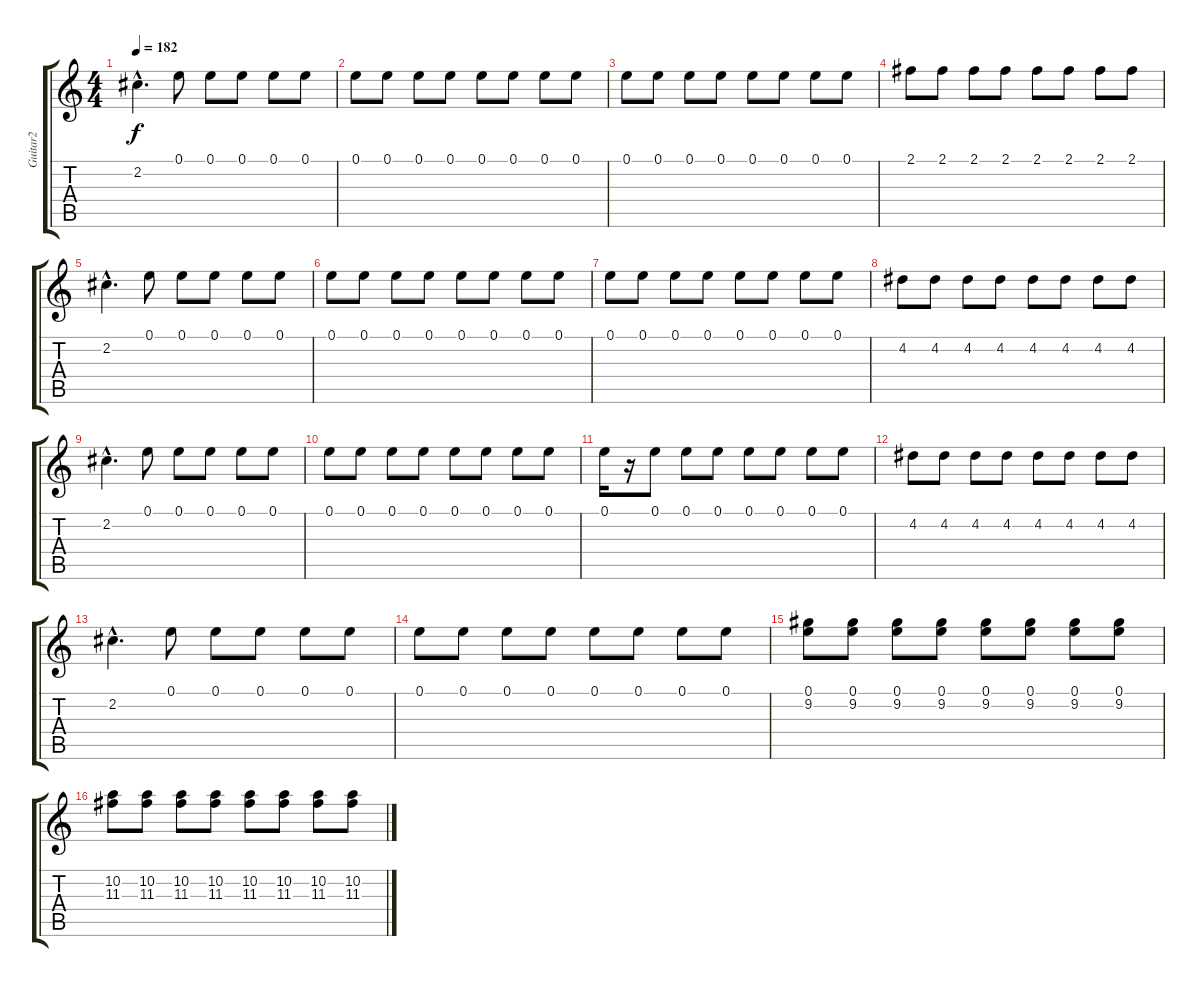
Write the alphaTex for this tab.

\track ("Guitar2" "Guitar2") {instrument distortionguitar}
\staff {score tabs}
\tuning (E4 B3 G3 D3 A2 E2) {hide}
\ts (4 4)
\tempo 182
\clef g2
\ks c
2.2{hac}.4{d dy f} 0.1.8 0.1.8 0.1.8 0.1.8 0.1.8 |
0.1.8 0.1.8 0.1.8 0.1.8 0.1.8 0.1.8 0.1.8 0.1.8 |
0.1.8 0.1.8 0.1.8 0.1.8 0.1.8 0.1.8 0.1.8 0.1.8 |
2.1.8 2.1.8 2.1.8 2.1.8 2.1.8 2.1.8 2.1.8 2.1.8 |
2.2{hac}.4{d} 0.1.8 0.1.8 0.1.8 0.1.8 0.1.8 |
0.1.8 0.1.8 0.1.8 0.1.8 0.1.8 0.1.8 0.1.8 0.1.8 |
0.1.8 0.1.8 0.1.8 0.1.8 0.1.8 0.1.8 0.1.8 0.1.8 |
4.2.8 4.2.8 4.2.8 4.2.8 4.2.8 4.2.8 4.2.8 4.2.8 |
2.2{hac}.4{d} 0.1.8 0.1.8 0.1.8 0.1.8 0.1.8 |
0.1.8 0.1.8 0.1.8 0.1.8 0.1.8 0.1.8 0.1.8 0.1.8 |
0.1.16 r.16 0.1.8 0.1.8 0.1.8 0.1.8 0.1.8 0.1.8 0.1.8 |
4.2.8 4.2.8 4.2.8 4.2.8 4.2.8 4.2.8 4.2.8 4.2.8 |
2.2{hac}.4{d} 0.1.8 0.1.8 0.1.8 0.1.8 0.1.8 |
0.1.8 0.1.8 0.1.8 0.1.8 0.1.8 0.1.8 0.1.8 0.1.8 |
(0.1 9.2).8 (0.1 9.2).8 (0.1 9.2).8 (0.1 9.2).8 (0.1 9.2).8 (0.1 9.2).8 (0.1 9.2).8 (0.1 9.2).8 |
(10.2 11.3).8 (10.2 11.3).8 (10.2 11.3).8 (10.2 11.3).8 (10.2 11.3).8 (10.2 11.3).8 (10.2 11.3).8 (10.2 11.3).8
